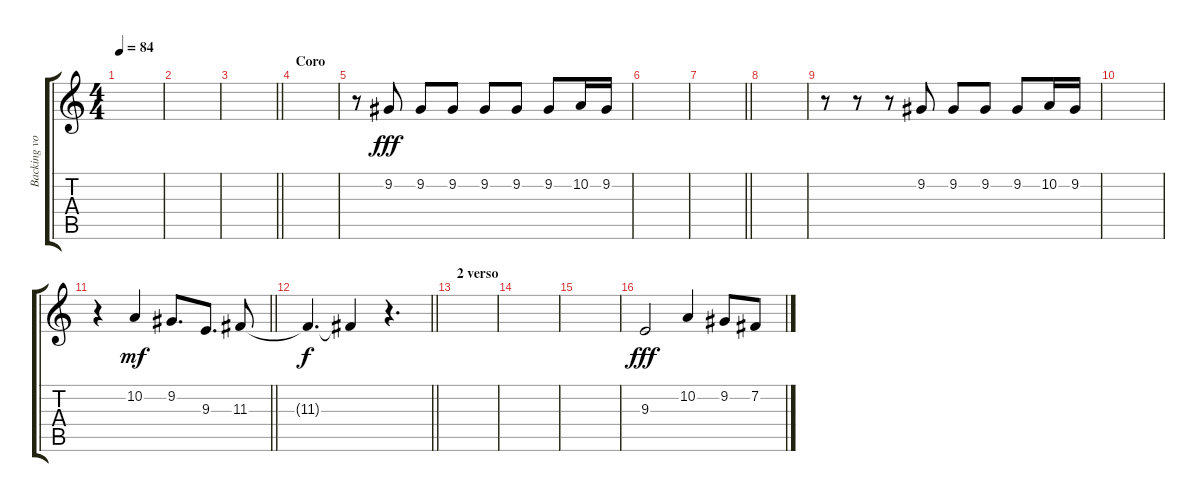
\track ("Backing vocals" "Backing vo") {instrument clarinet}
\staff {score tabs}
\tuning (E4 B3 G3 D3 A2 E2) {hide}
\ts (4 4)
\tempo 84
\clef g2
\ks c
|
|
\barLineRight lightlight
|
\section ("" "Coro")
|
r.8 9.2.8{dy fff} 9.2.8 9.2.8 9.2.8 9.2.8 9.2.8 10.2.16 9.2.16 |
|
\barLineRight lightlight
|
|
r.8 r.8 r.8 9.2.8 9.2.8 9.2.8 9.2.8 10.2.16 9.2.16 |
|
\barLineRight lightlight
r.4 10.2.4{dy mf instrument choiraahs} 9.2.8{d} 9.3.8{d} 11.3.8 |
\barLineRight lightlight
11.3{t}.4{d dy f} 11.3{t}.4 r.4{d} |
\section ("" "2 verso")
|
|
|
9.3.2{dy fff instrument clarinet} 10.2.4 9.2.8 7.2.8
